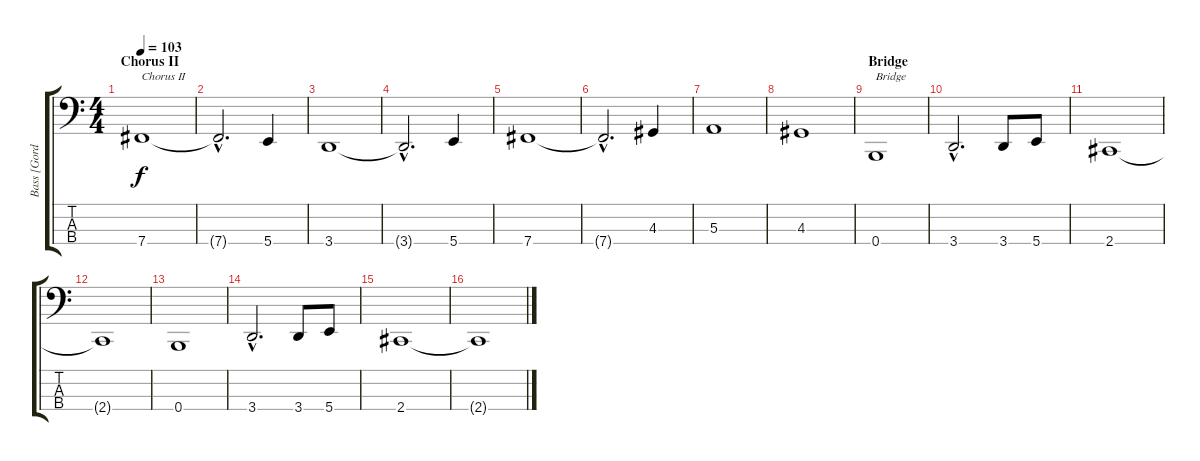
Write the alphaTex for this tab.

\track ("Bass [Gorden Simmons]" "Bass [Gord") {instrument electricbasspick}
\staff {score tabs}
\tuning (D2 A1 E1 B0) {hide}
\ts (4 4)
\section ("" "Chorus II")
\tempo 103
\clef f4
\ks c
7.4.1{txt "Chorus II" dy f} |
7.4{hac t}.2{d} 5.4.4 |
3.4.1 |
3.4{hac t}.2{d} 5.4.4 |
7.4.1 |
7.4{hac t}.2{d} 4.3.4 |
5.3.1 |
4.3.1 |
\section ("" "Bridge")
0.4.1{txt "Bridge"} |
3.4{hac}.2{d} 3.4.8 5.4.8 |
2.4.1 |
2.4{t}.1 |
0.4.1 |
3.4{hac}.2{d} 3.4.8 5.4.8 |
2.4.1 |
2.4{t}.1
